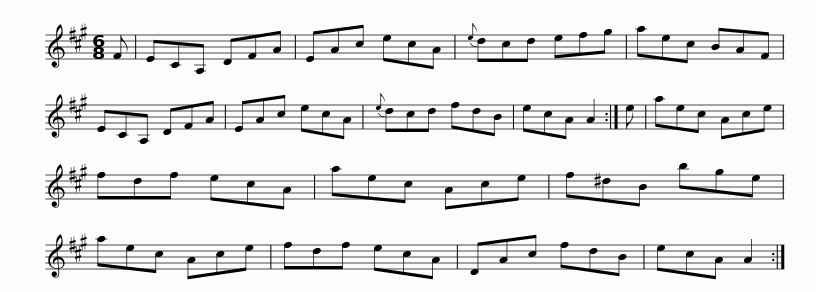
X:1
L:1/8
M:6/8
I:linebreak $
K:A
V:1 treble
V:1
 F | ECA, DFA | EAc ecA |{e} dcd efg | aec BAF | %5
 ECA, DFA | EAc ecA |${e} dcd fdB | ecA A2 :| e | %10
 aec Ace | fdf ecA | aec Ace | f^dB bge | aec Ace |$ %15
 fdf ecA | DAc fdB | ecA A2 :| %18
